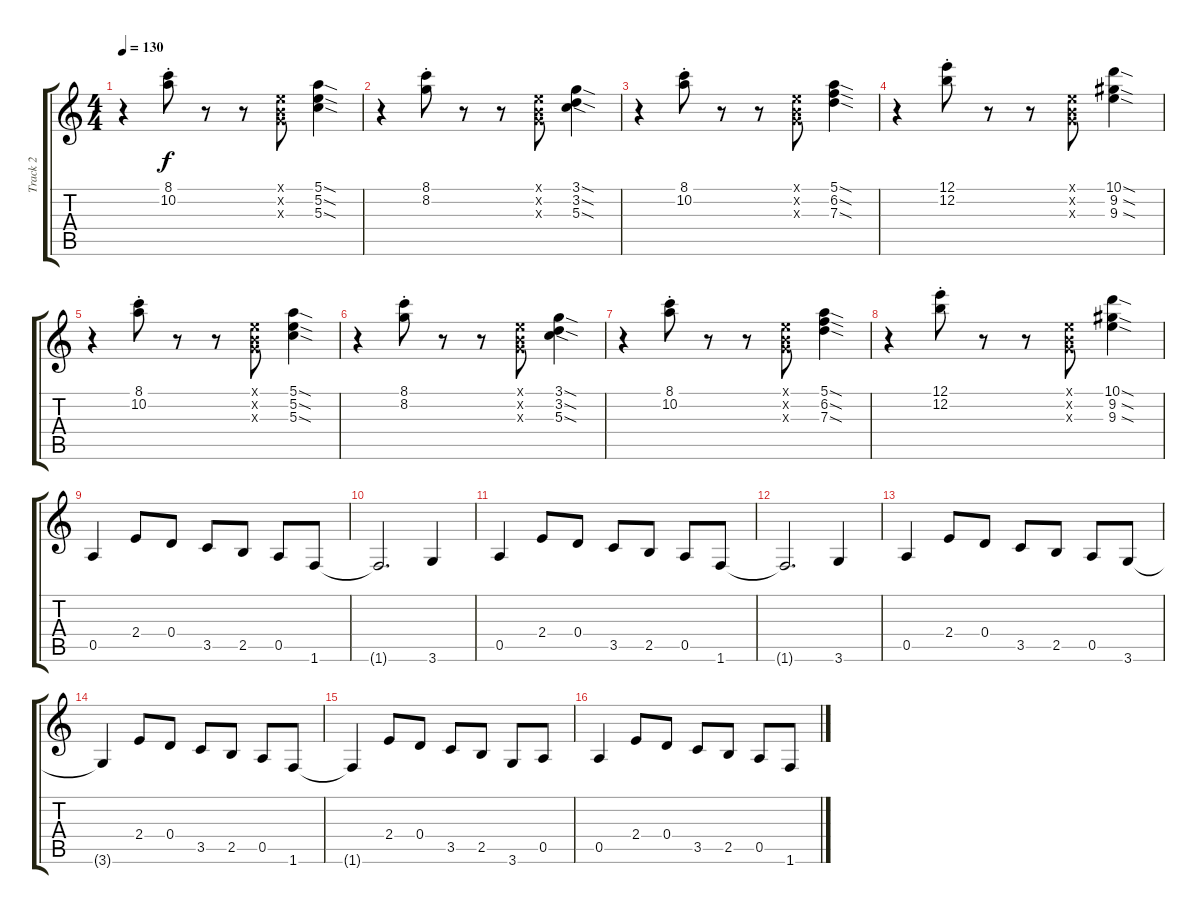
\track ("Track 2" "Track 2") {instrument distortionguitar}
\staff {score tabs}
\tuning (E4 B3 G3 D3 A2 E2) {hide}
\ts (4 4)
\tempo 130
\clef g2
\ks aminor
r.4{dy f instrument electricguitarclean} (8.1{st} 10.2{st}).8 r.8 r.8 (0.1{x} 0.2{x} 0.3{x}).8 (5.1{sod} 5.2{sod} 5.3{sod}).4 |
r.4 (8.1{st} 8.2{st}).8 r.8 r.8 (0.1{x} 0.2{x} 0.3{x}).8 (3.1{sod} 3.2{sod} 5.3{sod}).4 |
r.4 (8.1{st} 10.2{st}).8 r.8 r.8 (0.1{x} 0.2{x} 0.3{x}).8 (5.1{sod} 6.2{sod} 7.3{sod}).4 |
r.4 (12.1{st} 12.2{st}).8 r.8 r.8 (0.1{x} 0.2{x} 0.3{x}).8 (10.1{sod} 9.2{sod} 9.3{sod}).4 |
r.4 (8.1{st} 10.2{st}).8 r.8 r.8 (0.1{x} 0.2{x} 0.3{x}).8 (5.1{sod} 5.2{sod} 5.3{sod}).4 |
r.4 (8.1{st} 8.2{st}).8 r.8 r.8 (0.1{x} 0.2{x} 0.3{x}).8 (3.1{sod} 3.2{sod} 5.3{sod}).4 |
r.4 (8.1{st} 10.2{st}).8 r.8 r.8 (0.1{x} 0.2{x} 0.3{x}).8 (5.1{sod} 6.2{sod} 7.3{sod}).4 |
r.4 (12.1{st} 12.2{st}).8 r.8 r.8 (0.1{x} 0.2{x} 0.3{x}).8 (10.1{sod} 9.2{sod} 9.3{sod}).4 |
0.5.4{instrument distortionguitar} 2.4.8 0.4.8 3.5.8 2.5.8 0.5.8 1.6.8 |
1.6{t}.2{d} 3.6.4 |
0.5.4 2.4.8 0.4.8 3.5.8 2.5.8 0.5.8 1.6.8 |
1.6{t}.2{d} 3.6.4 |
0.5.4 2.4.8 0.4.8 3.5.8 2.5.8 0.5.8 3.6.8 |
3.6{t}.4 2.4.8 0.4.8 3.5.8 2.5.8 0.5.8 1.6.8 |
1.6{t}.4 2.4.8 0.4.8 3.5.8 2.5.8 3.6.8 0.5.8 |
0.5.4{instrument distortionguitar} 2.4.8 0.4.8 3.5.8 2.5.8 0.5.8 1.6.8
